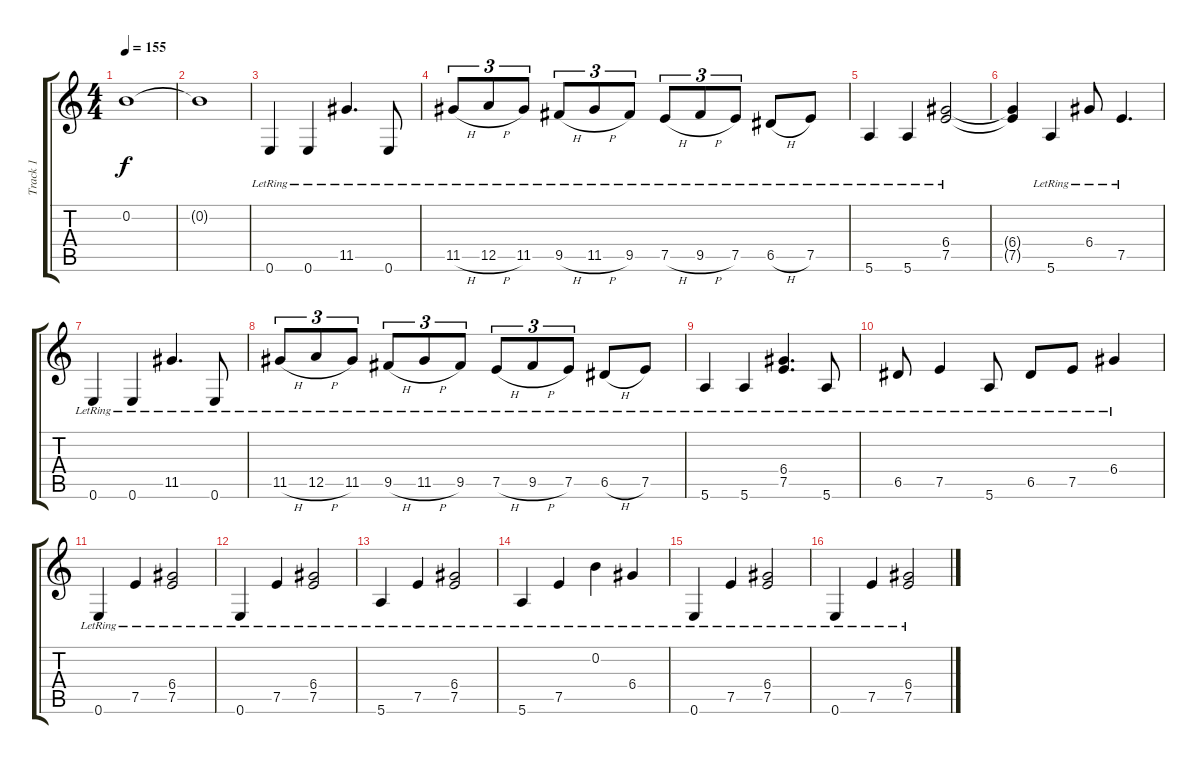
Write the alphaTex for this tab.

\track ("Track 1" "Track 1") {instrument acousticguitarsteel}
\staff {score tabs}
\tuning (E4 B3 G3 D3 A2 E2) {hide}
\ts (4 4)
\tempo 155
\clef g2
\ks c
0.2{t}.1{dy f} |
0.2{t}.1 |
0.6{lr}.4 0.6{lr}.4 11.5{lr}.4{d} 0.6{lr}.8 |
11.5{h lr}.8{tu (3 2)} 12.5{h lr}.8{tu (3 2)} 11.5{lr}.8{tu (3 2)} 9.5{h lr}.8{tu (3 2)} 11.5{h lr}.8{tu (3 2)} 9.5{lr}.8{tu (3 2)} 7.5{h lr}.8{tu (3 2)} 9.5{h lr}.8{tu (3 2)} 7.5{lr}.8{tu (3 2)} 6.5{h lr}.8 7.5{lr}.8 |
5.6{lr}.4 5.6{lr}.4 (6.4{lr} 7.5{lr}).2 |
(6.4{t} 7.5{t}).4 5.6{lr}.4 6.4{lr}.8 7.5{lr}.4{d} |
0.6{lr}.4 0.6{lr}.4 11.5{lr}.4{d} 0.6{lr}.8 |
11.5{h lr}.8{tu (3 2)} 12.5{h lr}.8{tu (3 2)} 11.5{lr}.8{tu (3 2)} 9.5{h lr}.8{tu (3 2)} 11.5{h lr}.8{tu (3 2)} 9.5{lr}.8{tu (3 2)} 7.5{h lr}.8{tu (3 2)} 9.5{h lr}.8{tu (3 2)} 7.5{lr}.8{tu (3 2)} 6.5{h lr}.8 7.5{lr}.8 |
5.6{lr}.4 5.6{lr}.4 (6.4{lr} 7.5{lr}).4{d} 5.6{lr}.8 |
6.5{lr}.8 7.5{lr}.4 5.6{lr}.8 6.5{lr}.8 7.5{lr}.8 6.4{lr}.4 |
0.6{lr}.4 7.5{lr}.4 (6.4{lr} 7.5{lr}).2 |
0.6{lr}.4 7.5{lr}.4 (6.4{lr} 7.5{lr}).2 |
5.6{lr}.4 7.5{lr}.4 (6.4{lr} 7.5{lr}).2 |
5.6{lr}.4 7.5{lr}.4 0.2{lr}.4 6.4{lr}.4 |
0.6{lr}.4 7.5{lr}.4 (6.4{lr} 7.5{lr}).2 |
0.6{lr}.4 7.5{lr}.4 (6.4{lr} 7.5{lr}).2
